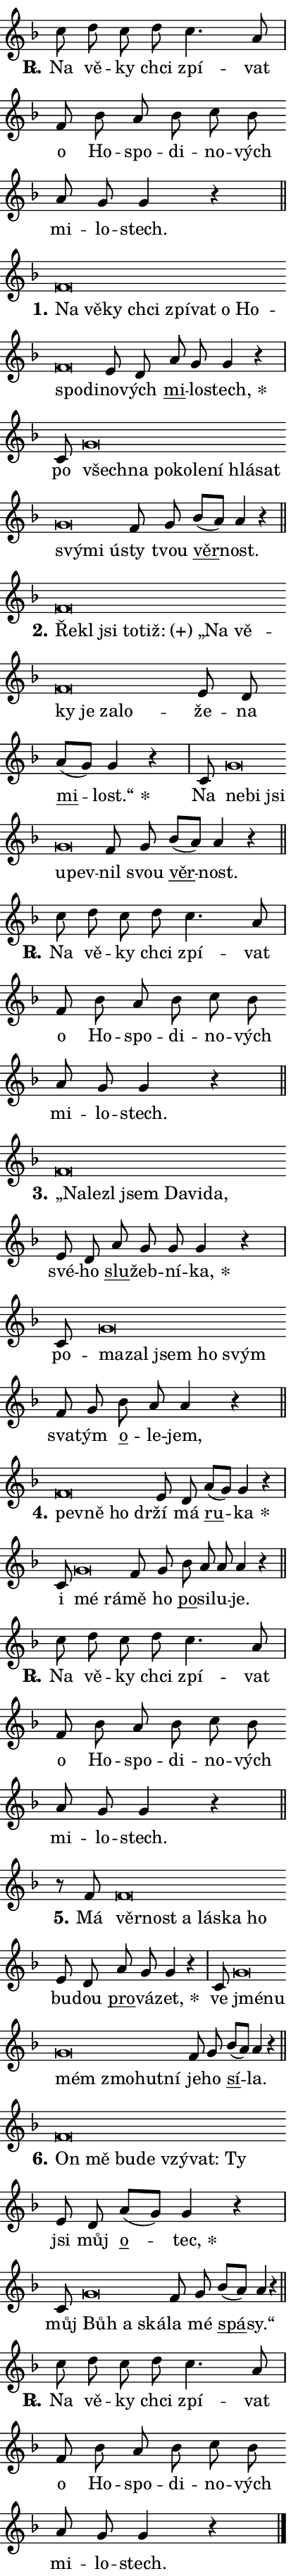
\version "2.24.0"
\header { tagline = "" }
\paper {
  indent = 0\cm
  top-margin = 0\cm
  right-margin = 0.13\cm % to fit lyric hyphens
  bottom-margin = 0\cm
  left-margin = 0\cm
  paper-width = 7\cm
  page-breaking = #ly:one-page-breaking
  system-system-spacing.basic-distance = #11
  score-system-spacing.basic-distance = #11
  ragged-last = ##f
}


%% Author: Thomas Morley
%% https://lists.gnu.org/archive/html/lilypond-user/2020-05/msg00002.html
#(define (line-position grob)
"Returns position of @var[grob} in current system:
   @code{'start}, if at first time-step
   @code{'end}, if at last time-step
   @code{'middle} otherwise
"
  (let* ((col (ly:item-get-column grob))
         (ln (ly:grob-object col 'left-neighbor))
         (rn (ly:grob-object col 'right-neighbor))
         (col-to-check-left (if (ly:grob? ln) ln col))
         (col-to-check-right (if (ly:grob? rn) rn col))
         (break-dir-left
           (and
             (ly:grob-property col-to-check-left 'non-musical #f)
             (ly:item-break-dir col-to-check-left)))
         (break-dir-right
           (and
             (ly:grob-property col-to-check-right 'non-musical #f)
             (ly:item-break-dir col-to-check-right))))
        (cond ((eqv? 1 break-dir-left) 'start)
              ((eqv? -1 break-dir-right) 'end)
              (else 'middle))))

#(define (tranparent-at-line-position vctor)
  (lambda (grob)
  "Relying on @code{line-position} select the relevant enry from @var{vctor}.
Used to determine transparency,"
    (case (line-position grob)
      ((end) (not (vector-ref vctor 0)))
      ((middle) (not (vector-ref vctor 1)))
      ((start) (not (vector-ref vctor 2))))))

noteHeadBreakVisibility =
#(define-music-function (break-visibility)(vector?)
"Makes @code{NoteHead}s transparent relying on @var{break-visibility}"
#{
  \override NoteHead.transparent =
    #(tranparent-at-line-position break-visibility)
#})

#(define delete-ledgers-for-transparent-note-heads
  (lambda (grob)
    "Reads whether a @code{NoteHead} is transparent.
If so this @code{NoteHead} is removed from @code{'note-heads} from
@var{grob}, which is supposed to be @code{LedgerLineSpanner}.
As a result ledgers are not printed for this @code{NoteHead}"
    (let* ((nhds-array (ly:grob-object grob 'note-heads))
           (nhds-list
             (if (ly:grob-array? nhds-array)
                 (ly:grob-array->list nhds-array)
                 '()))
           ;; Relies on the transparent-property being done before
           ;; Staff.LedgerLineSpanner.after-line-breaking is executed.
           ;; This is fragile ...
           (to-keep
             (remove
               (lambda (nhd)
                 (ly:grob-property nhd 'transparent #f))
               nhds-list)))
      ;; TODO find a better method to iterate over grob-arrays, similiar
      ;; to filter/remove etc for lists
      ;; For now rebuilt from scratch
      (set! (ly:grob-object grob 'note-heads)  '())
      (for-each
        (lambda (nhd)
          (ly:pointer-group-interface::add-grob grob 'note-heads nhd))
        to-keep))))

squashNotes = {
  \override NoteHead.X-extent = #'(-0.2 . 0.2)
  \override NoteHead.Y-extent = #'(-0.75 . 0)
  \override NoteHead.stencil =
    #(lambda (grob)
       (let ((pos (ly:grob-property grob 'staff-position)))
         (begin
           (if (< pos -7) (display "ERROR: Lower brevis then expected\n") (display "OK: Expected brevis position\n"))
           (if (<= pos -6) ly:text-interface::print ly:note-head::print))))
}
unSquashNotes = {
  \revert NoteHead.X-extent
  \revert NoteHead.Y-extent
  \revert NoteHead.stencil
}

hideNotes = \noteHeadBreakVisibility #begin-of-line-visible
unHideNotes = \noteHeadBreakVisibility #all-visible

% work-around for resetting accidentals
% https://lilypond.org/doc/v2.23/Documentation/notation/displaying-rhythms#unmetered-music
cadenzaMeasure = {
  \cadenzaOff
  \partial 1024 s1024
  \cadenzaOn
}

#(define-markup-command (accent layout props text) (markup?)
  "Underline accented syllable"
  (interpret-markup layout props
    #{\markup \override #'(offset . 4.3) \underline { #text }#}))

responsum = \markup \concat {
  "R" \hspace #-1.05 \path #0.1 #'((moveto 0 0.07) (lineto 0.9 0.8)) \hspace #0.05 "."
}

spaceSize = #0.6828661417322834 % exact space size for TeX Gyre Schola

\layout {
  \context {
    \Staff
    \remove "Time_signature_engraver"
    \override LedgerLineSpanner.after-line-breaking = #delete-ledgers-for-transparent-note-heads
  }
  \context {
    \Lyrics {
      \override LyricSpace.minimum-distance = \spaceSize
      \override LyricText.font-name = #"TeX Gyre Schola"
      \override LyricText.font-size = 1
      \override StanzaNumber.font-name = #"TeX Gyre Schola Bold"
      \override StanzaNumber.font-size = 1
    }
  }
  \context {
    \Score 
    \override NoteHead.text =
      #(lambda (grob) 
        (let ((pos (ly:grob-property grob 'staff-position)))
          #{\markup {
            \combine
              \halign #-0.55 \raise #(if (= pos -6) 0 0.5) \override #'(thickness . 2) \draw-line #'(3.2 . 0)
              \musicglyph "noteheads.sM1"
          }#}))
  }
}

% magnetic-lyrics.ily
%
%   written by
%     Jean Abou Samra <jean@abou-samra.fr>
%     Werner Lemberg <wl@gnu.org>
%
%   adapted by
%     Jiri Hon <jiri.hon@gmail.com>
%
% Version 2022-Apr-15

% https://www.mail-archive.com/lilypond-user@gnu.org/msg149350.html

#(define (Left_hyphen_pointer_engraver context)
   "Collect syllable-hyphen-syllable occurrences in lyrics and store
them in properties.  This engraver only looks to the left.  For
example, if the lyrics input is @code{foo -- bar}, it does the
following.

@itemize @bullet
@item
Set the @code{text} property of the @code{LyricHyphen} grob between
@q{foo} and @q{bar} to @code{foo}.

@item
Set the @code{left-hyphen} property of the @code{LyricText} grob with
text @q{foo} to the @code{LyricHyphen} grob between @q{foo} and
@q{bar}.
@end itemize

Use this auxiliary engraver in combination with the
@code{lyric-@/text::@/apply-@/magnetic-@/offset!} hook."
   (let ((hyphen #f)
         (text #f))
     (make-engraver
      (acknowledgers
       ((lyric-syllable-interface engraver grob source-engraver)
        (set! text grob)))
      (end-acknowledgers
       ((lyric-hyphen-interface engraver grob source-engraver)
        ;(when (not (grob::has-interface grob 'lyric-space-interface))
          (set! hyphen grob)));)
      ((stop-translation-timestep engraver)
       (when (and text hyphen)
         (ly:grob-set-object! text 'left-hyphen hyphen))
       (set! text #f)
       (set! hyphen #f)))))

#(define (lyric-text::apply-magnetic-offset! grob)
   "If the space between two syllables is less than the value in
property @code{LyricText@/.details@/.squash-threshold}, move the right
syllable to the left so that it gets concatenated with the left
syllable.

Use this function as a hook for
@code{LyricText@/.after-@/line-@/breaking} if the
@code{Left_@/hyphen_@/pointer_@/engraver} is active."
   (let ((hyphen (ly:grob-object grob 'left-hyphen #f)))
     (when hyphen
       (let ((left-text (ly:spanner-bound hyphen LEFT)))
         (when (grob::has-interface left-text 'lyric-syllable-interface)
           (let* ((common (ly:grob-common-refpoint grob left-text X))
                  (this-x-ext (ly:grob-extent grob common X))
                  (left-x-ext
                   (begin
                     ;; Trigger magnetism for left-text.
                     (ly:grob-property left-text 'after-line-breaking)
                     (ly:grob-extent left-text common X)))
                  ;; `delta` is the gap width between two syllables.
                  (delta (- (interval-start this-x-ext)
                            (interval-end left-x-ext)))
                  (details (ly:grob-property grob 'details))
                  (threshold (assoc-get 'squash-threshold details 0.2)))
             (when (< delta threshold)
               (let* (;; We have to manipulate the input text so that
                      ;; ligatures crossing syllable boundaries are not
                      ;; disabled.  For languages based on the Latin
                      ;; script this is essentially a beautification.
                      ;; However, for non-Western scripts it can be a
                      ;; necessity.
                      (lt (ly:grob-property left-text 'text))
                      (rt (ly:grob-property grob 'text))
                      (is-space (grob::has-interface hyphen 'lyric-space-interface))
                      (space (if is-space " " ""))
                      (extra-delta (if is-space spaceSize 0))
                      ;; Append new syllable.
                      (ltrt-space (if (and (string? lt) (string? rt))
                                (string-append lt space rt)
                                (make-concat-markup (list lt space rt))))
                      ;; Right-align `ltrt` to the right side.
                      (ltrt-space-markup (grob-interpret-markup
                               grob
                               (make-translate-markup
                                (cons (interval-length this-x-ext) 0)
                                (make-right-align-markup ltrt-space)))))
                 (begin
                   ;; Don't print `left-text`.
                   (ly:grob-set-property! left-text 'stencil #f)
                   ;; Set text and stencil (which holds all collected
                   ;; syllables so far) and shift it to the left.
                   (ly:grob-set-property! grob 'text ltrt-space)
                   (ly:grob-set-property! grob 'stencil ltrt-space-markup)
                   (ly:grob-translate-axis! grob (- (- delta extra-delta)) X))))))))))


#(define (lyric-hyphen::displace-bounds-first grob)
   ;; Make very sure this callback isn't triggered too early.
   (let ((left (ly:spanner-bound grob LEFT))
         (right (ly:spanner-bound grob RIGHT)))
     (ly:grob-property left 'after-line-breaking)
     (ly:grob-property right 'after-line-breaking)
     (ly:lyric-hyphen::print grob)))

squashThreshold = #0.4

\layout {
  \context {
    \Lyrics
    \consists #Left_hyphen_pointer_engraver
    \override LyricText.after-line-breaking =
      #lyric-text::apply-magnetic-offset!
    \override LyricHyphen.stencil = #lyric-hyphen::displace-bounds-first
    \override LyricText.details.squash-threshold = \squashThreshold
    \override LyricHyphen.minimum-distance = 0
    \override LyricHyphen.minimum-length = \squashThreshold
  }
}

squashText = \override LyricText.details.squash-threshold = 9999
unSquashText = \override LyricText.details.squash-threshold = \squashThreshold

leftText = \override LyricText.self-alignment-X = #LEFT
unLeftText = \revert LyricText.self-alignment-X

starOffset = #(lambda (grob) 
                (let ((x_offset (ly:self-alignment-interface::aligned-on-x-parent grob)))
                  (if (= x_offset 0) 0 (+ x_offset 1.2))))

star = #(define-music-function (syllable)(string?)
"Append star separator at the end of a syllable"
#{
  \once \override LyricText.X-offset = #starOffset
  \lyricmode { \markup {
    #syllable
    \override #'((font-name . "TeX Gyre Schola Bold")) \hspace #0.2 \lower #0.65 \larger "*"
  } }
#})

starAccent = #(define-music-function (syllable)(string?)
"Append star separator at the end of a syllable and make accent"
#{
  \once \override LyricText.X-offset = #starOffset
  \lyricmode { \markup {
    \accent #syllable
    \override #'((font-name . "TeX Gyre Schola Bold")) \hspace #0.2 \lower #0.65 \larger "*"
  } }
#})

breath = #(define-music-function (syllable)(string?)
"Append breathing indicator at the end of a syllable"
#{
  \lyricmode { \markup { #syllable "+" } }
#})

optionalBreath = #(define-music-function (syllable)(string?)
"Append optional breathing indicator at the end of a syllable"
#{
  \lyricmode { \markup { #syllable "(+)" } }
#})


\score {
    <<
        \new Voice = "melody" { \cadenzaOn \key f \major \relative { c''8 d c d c4. a8 \cadenzaMeasure \bar "|" f bes a bes \bar "" c bes \bar "" a g g4 r \cadenzaMeasure \bar "||" \break } }
        \new Lyrics \lyricsto "melody" { \lyricmode { \set stanza = \responsum
Na vě -- ky chci zpí -- vat o Ho -- spo -- di -- no -- vých mi -- lo -- stech. } }
    >>
    \layout {}
}

\score {
    <<
        \new Voice = "melody" { \cadenzaOn \key f \major \relative { \squashNotes f'\breve*1/16 \hideNotes \breve*1/16 \bar "" \breve*1/16 \bar "" \breve*1/16 \bar "" \breve*1/16 \bar "" \breve*1/16 \bar "" \breve*1/16 \bar "" \breve*1/16 \bar "" \breve*1/16 \breve*1/16 \bar "" \unHideNotes \unSquashNotes e8 d \bar "" a' g g4 r \cadenzaMeasure \bar "|" c,8 \squashNotes g'\breve*1/16 \hideNotes \breve*1/16 \bar "" \breve*1/16 \bar "" \breve*1/16 \bar "" \breve*1/16 \bar "" \breve*1/16 \bar "" \breve*1/16 \bar "" \breve*1/16 \bar "" \breve*1/16 \bar "" \breve*1/16 \breve*1/16 \bar "" \unHideNotes \unSquashNotes f8 g \bar "" bes[( a)] a4 r \cadenzaMeasure \bar "||" \break } }
        \new Lyrics \lyricsto "melody" { \lyricmode { \set stanza = "1."
\leftText Na \squashText vě -- ky chci zpí -- vat o Ho -- spo -- di -- \unLeftText \unSquashText no -- vých \markup \accent mi -- lo -- \star stech, po \leftText všech -- \squashText na po -- ko -- le -- ní hlá -- sat svý -- mi ú -- \unLeftText \unSquashText sty tvou \markup \accent věr -- nost. } }
    >>
    \layout {}
}

\score {
    <<
        \new Voice = "melody" { \cadenzaOn \key f \major \relative { \squashNotes f'\breve*1/16 \hideNotes \breve*1/16 \bar "" \breve*1/16 \bar "" \breve*1/16 \bar "" \breve*1/16 \bar "" \breve*1/16 \bar "" \breve*1/16 \bar "" \breve*1/16 \bar "" \breve*1/16 \bar "" \breve*1/16 \breve*1/16 \bar "" \unHideNotes \unSquashNotes e8 d \bar "" a'[( g)] g4 r \cadenzaMeasure \bar "|" c,8 \squashNotes g'\breve*1/16 \hideNotes \breve*1/16 \bar "" \breve*1/16 \bar "" \breve*1/16 \breve*1/16 \bar "" \unHideNotes \unSquashNotes f8 g \bar "" bes[( a)] a4 r \cadenzaMeasure \bar "||" \break } }
        \new Lyrics \lyricsto "melody" { \lyricmode { \set stanza = "2."
\leftText Ře -- \squashText kl jsi to -- \optionalBreath tiž: „Na vě -- ky je za -- lo -- \unLeftText \unSquashText že -- na \markup \accent mi -- \star lost.“ Na \leftText ne -- \squashText bi jsi u -- pev -- \unLeftText \unSquashText nil svou \markup \accent věr -- nost. } }
    >>
    \layout {}
}

\score {
    <<
        \new Voice = "melody" { \cadenzaOn \key f \major \relative { c''8 d c d c4. a8 \cadenzaMeasure \bar "|" f bes a bes \bar "" c bes \bar "" a g g4 r \cadenzaMeasure \bar "||" \break } }
        \new Lyrics \lyricsto "melody" { \lyricmode { \set stanza = \responsum
Na vě -- ky chci zpí -- vat o Ho -- spo -- di -- no -- vých mi -- lo -- stech. } }
    >>
    \layout {}
}

\score {
    <<
        \new Voice = "melody" { \cadenzaOn \key f \major \relative { \squashNotes f'\breve*1/16 \hideNotes \breve*1/16 \bar "" \breve*1/16 \bar "" \breve*1/16 \bar "" \breve*1/16 \bar "" \breve*1/16 \breve*1/16 \bar "" \unHideNotes \unSquashNotes e8 d \bar "" a' g g g4 r \cadenzaMeasure \bar "|" c,8 \squashNotes g'\breve*1/16 \hideNotes \breve*1/16 \bar "" \breve*1/16 \bar "" \breve*1/16 \breve*1/16 \bar "" \unHideNotes \unSquashNotes f8 g \bar "" bes a a4 r \cadenzaMeasure \bar "||" \break } }
        \new Lyrics \lyricsto "melody" { \lyricmode { \set stanza = "3."
\leftText „Na -- \squashText le -- zl jsem Da -- vi -- da, \unLeftText \unSquashText své -- ho \markup \accent slu -- žeb -- ní -- \star ka, po -- \leftText ma -- \squashText zal jsem ho svým \unLeftText \unSquashText sva -- tým \markup \accent o -- le -- jem, } }
    >>
    \layout {}
}

\score {
    <<
        \new Voice = "melody" { \cadenzaOn \key f \major \relative { \squashNotes f'\breve*1/16 \hideNotes \breve*1/16 \bar "" \breve*1/16 \breve*1/16 \bar "" \unHideNotes \unSquashNotes e8 d \bar "" a'[( g)] g4 r \cadenzaMeasure \bar "|" c,8 \squashNotes g'\breve*1/16 \hideNotes \breve*1/16 \bar "" \unHideNotes \unSquashNotes f8 g \bar "" bes a a a4 r \cadenzaMeasure \bar "||" \break } }
        \new Lyrics \lyricsto "melody" { \lyricmode { \set stanza = "4."
\leftText pev -- \squashText ně ho dr -- \unLeftText \unSquashText ží má \markup \accent ru -- \star ka i \leftText mé \squashText rá -- \unLeftText \unSquashText mě ho \markup \accent po -- si -- lu -- je. } }
    >>
    \layout {}
}

\score {
    <<
        \new Voice = "melody" { \cadenzaOn \key f \major \relative { c''8 d c d c4. a8 \cadenzaMeasure \bar "|" f bes a bes \bar "" c bes \bar "" a g g4 r \cadenzaMeasure \bar "||" \break } }
        \new Lyrics \lyricsto "melody" { \lyricmode { \set stanza = \responsum
Na vě -- ky chci zpí -- vat o Ho -- spo -- di -- no -- vých mi -- lo -- stech. } }
    >>
    \layout {}
}

\score {
    <<
        \new Voice = "melody" { \cadenzaOn \key f \major \relative { r8 f'8 \squashNotes f\breve*1/16 \hideNotes \breve*1/16 \bar "" \breve*1/16 \bar "" \breve*1/16 \bar "" \breve*1/16 \breve*1/16 \bar "" \unHideNotes \unSquashNotes e8 d \bar "" a' g g4 r \cadenzaMeasure \bar "|" c,8 \squashNotes g'\breve*1/16 \hideNotes \breve*1/16 \bar "" \breve*1/16 \bar "" \breve*1/16 \bar "" \breve*1/16 \breve*1/16 \bar "" \unHideNotes \unSquashNotes f8 g \bar "" bes[( a)] a4 r \cadenzaMeasure \bar "||" \break } }
        \new Lyrics \lyricsto "melody" { \lyricmode { \set stanza = "5."
Má \leftText věr -- \squashText nost a lá -- ska ho \unLeftText \unSquashText bu -- dou \markup \accent pro -- vá -- \star zet, ve \leftText jmé -- \squashText nu mém zmo -- hut -- ní \unLeftText \unSquashText je -- ho \markup \accent sí -- la. } }
    >>
    \layout {}
}

\score {
    <<
        \new Voice = "melody" { \cadenzaOn \key f \major \relative { \squashNotes f'\breve*1/16 \hideNotes \breve*1/16 \bar "" \breve*1/16 \bar "" \breve*1/16 \bar "" \breve*1/16 \bar "" \breve*1/16 \breve*1/16 \bar "" \unHideNotes \unSquashNotes e8 d \bar "" a'[( g)] g4 r \cadenzaMeasure \bar "|" c,8 \squashNotes g'\breve*1/16 \hideNotes \breve*1/16 \breve*1/16 \bar "" \unHideNotes \unSquashNotes f8 g \bar "" bes[( a)] a4 r \cadenzaMeasure \bar "||" \break } }
        \new Lyrics \lyricsto "melody" { \lyricmode { \set stanza = "6."
\leftText On \squashText mě bu -- de vzý -- vat: Ty \unLeftText \unSquashText jsi můj \markup \accent o -- \star tec, můj \leftText Bůh \squashText a ská -- \unLeftText \unSquashText la mé \markup \accent spá -- sy.“ } }
    >>
    \layout {}
}

\score {
    <<
        \new Voice = "melody" { \cadenzaOn \key f \major \relative { c''8 d c d c4. a8 \cadenzaMeasure \bar "|" f bes a bes \bar "" c bes \bar "" a g g4 r \cadenzaMeasure \bar "||" \break } \bar "|." }
        \new Lyrics \lyricsto "melody" { \lyricmode { \set stanza = \responsum
Na vě -- ky chci zpí -- vat o Ho -- spo -- di -- no -- vých mi -- lo -- stech. } }
    >>
    \layout {}
}
